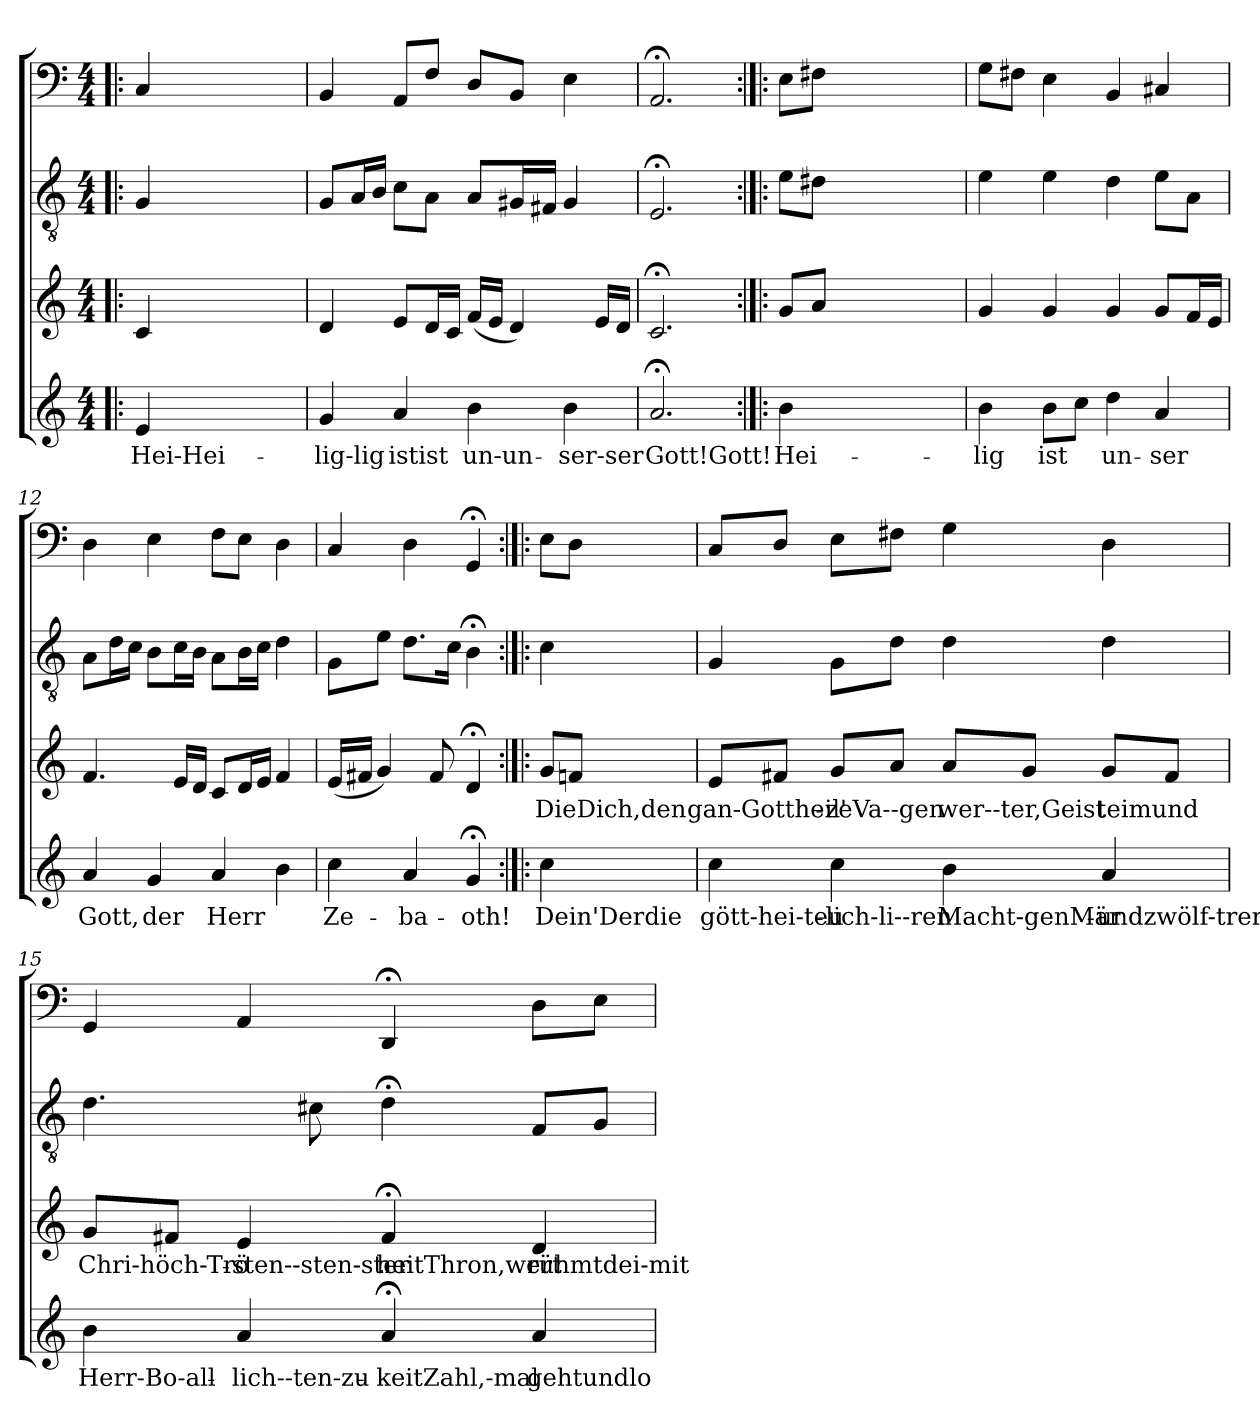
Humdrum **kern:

**kern	**text	**kern	**text	**kern	**kern
*part4	*part4	*part3	*part3	*part2	*part1
*staff4	*staff4	*staff3	*staff3	*staff2	*staff1
*clefG2	*	*clefG2	*	*clefGv2	*clefF4
*k[]	*	*k[]	*	*k[]	*k[]
*C:	*	*C:	*	*C:	*C:
*M4/4	*	*M4/4	*	*M4/4	*M4/4
=!|:	=!|:	=!|:	=!|:	=!|:	=!|:
4e/	Hei-Hei-	4c/	.	4G/	4C/
2ryy	.	2ryy	.	2ryy	2ryy
4ryy	.	4ryy	.	4ryy	4ryy
=9	=9	=9	=9	=9	=9
4g/	-lig-lig	4d/	.	8G/L	4BB/
.	.	.	.	16A/L	.
.	.	.	.	16B/JJ	.
4a/	istist	8e/L	.	8c\L	8AA/L
.	.	16d/L	.	8A\J	8F/J
.	.	16c/JJ	.	.	.
4b\	un-un-	(16f/LL	.	8A/L	8D/L
.	.	16e/JJ	.	.	.
.	.	4d/)	.	16G#X/L	8BB/J
.	.	.	.	16F#X/JJ	.
4b\	-ser-ser	.	.	4G#/	4E\
.	.	16e/LL	.	.	.
.	.	16d/JJ	.	.	.
=10	=10	=10	=10	=10	=10
2.a;</	Gott!Gott!	2.c;</	.	2.E;</	2.AA;</
=:|!|:	=:|!|:	=:|!|:	=:|!|:	=:|!|:	=:|!|:
4b\	Hei-	8g/L	.	8e\L	8E\L
.	.	8a/J	.	8d#X\J	8F#X\J
2ryy	.	2ryy	.	2ryy	2ryy
4ryy	.	4ryy	.	4ryy	4ryy
=11	=11	=11	=11	=11	=11
4b\	-lig	4g/	.	4e\	8G\L
.	.	.	.	.	8F#X\J
8b\L	ist	4g/	.	4e\	4E\
8cc\J	.	.	.	.	.
4dd\	un-	4g/	.	4d\	4BB/
4a/	-ser	8g/L	.	8e\L	4C#X/
.	.	16f/L	.	8A\J	.
.	.	16e/JJ	.	.	.
=12	=12	=12	=12	=12	=12
4a/	Gott,	4.f/	.	8A\L	4D\
.	.	.	.	16d\L	.
.	.	.	.	16c\JJ	.
4g/	der	.	.	8B\L	4E\
.	.	16e/LL	.	16c\L	.
.	.	16d/JJ	.	16B\JJ	.
4a/	Herr	8c/L	.	8A\L	8F\L
.	.	16d/L	.	16B\L	8E\J
.	.	16e/JJ	.	16c\JJ	.
4b\	.	4f/	.	4d\	4D\
=13	=13	=13	=13	=13	=13
4cc\	Ze-	(16e/LL	.	8G\L	4C/
.	.	16f#X/JJ	.	.	.
.	.	4g/)	.	8e\J	.
4a/	-ba-	.	.	8.d\L	4D\
.	.	8f#/	.	.	.
.	.	.	.	16c\Jk	.
4g;</	-oth!	4d;</	.	4B;<\	4GG;</
=:|!|:	=:|!|:	=:|!|:	=:|!|:	=:|!|:	=:|!|:
4cc\	Dein'Derdie	8g/L	DieDich,den	4c\	8E\L
.	.	8fn/J	.	.	8D\J
2ryy	.	2ryy	.	2ryy	2ryy
4ryy	.	4ryy	.	4ryy	4ryy
=14	=14	=14	=14	=14	=14
4cc\	gött-hei-teu-	8e/L	gan-Gottheil'-	4G/	8C/L
.	.	8f#X/J	.	.	8D/J
4cc\	-lich-li--ren	8g/L	-zeVa--gen	8G\L	8E\L
.	.	8a/J	.	8d\J	8F#X\J
4b\	Macht-genMär-	8a/L	wer--ter,Geist	4d\	4G\
.	.	8g/J	.	.	.
4a/	undzwölf-trer	8g/L	-teimund	4d\	4D\
.	.	8f#/J	.	.	.
=15	=15	=15	=15	=15	=15
4b\	Herr-Bo-all-	8g/L	Chri-höch-Trö-	4.d\	4GG/
.	.	8f#X/J	.	.	.
4a/	-lich--ten-zu-	4e/	-sten--sten-ster	.	4AA/
.	.	.	.	8c#X\	.
4a;</	-keitZahl,-mal	4f#;</	-heitThron,wert	4d;<\	4DD;</
4a/	gehtundlo-	4d/	rühmtdei-mit	8F/L	8D\L
.	.	.	.	8G/J	8E\J
=	=	=	=	=	=
*-	*-	*-	*-	*-	*-
